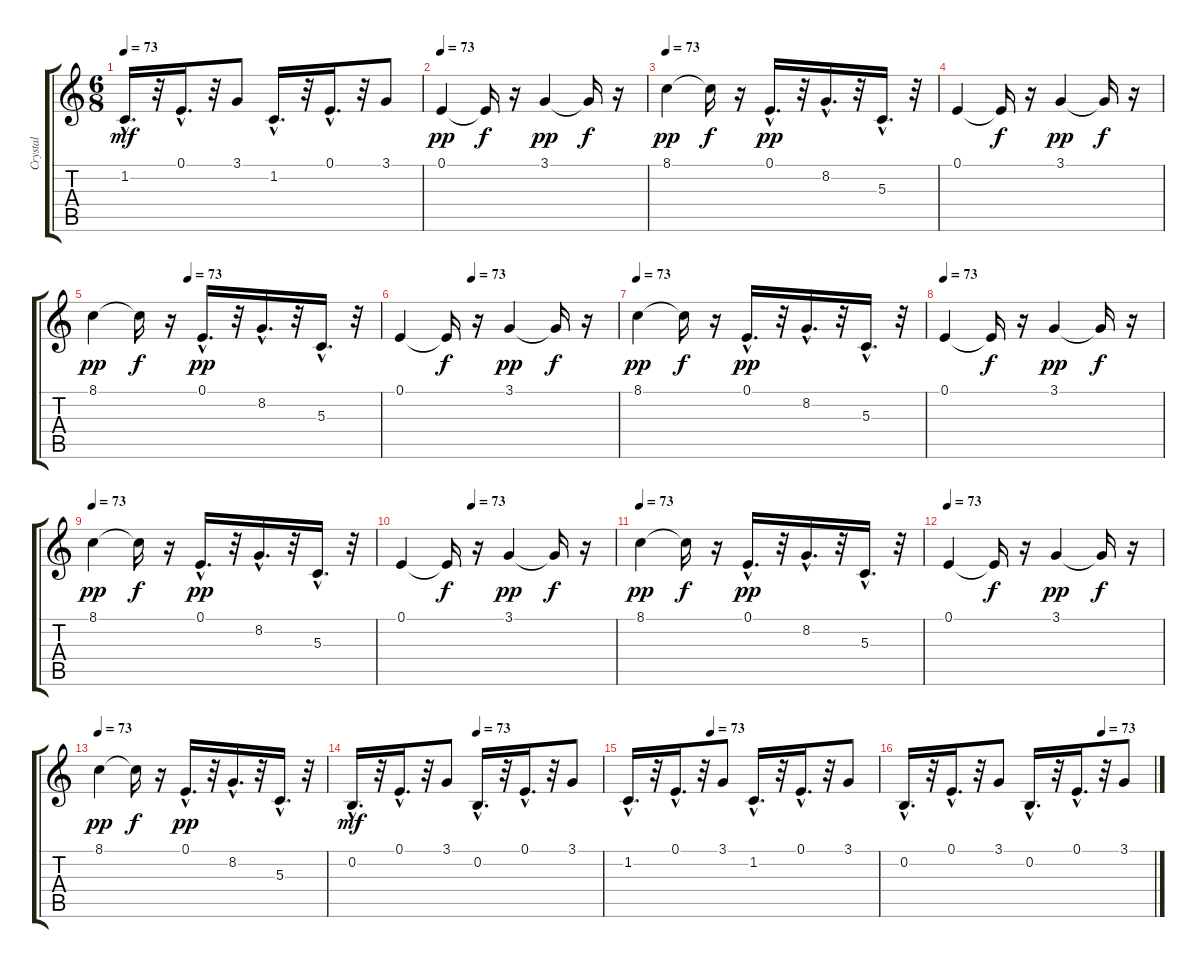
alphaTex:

\track ("Crystal" "Crystal") {instrument fx3crystal}
\staff {score tabs}
\tuning (E4 B3 G3 D3 A2 E2) {hide}
\ts (6 8)
\tempo 73
\clef g2
\ks c
1.2{hac}.16{d dy mf} r.32 0.1{hac}.16{d} r.32 3.1.8 1.2{hac}.16{d} r.32 0.1{hac}.16{d} r.32 3.1.8 |
\tempo 73
0.1.4{dy pp} 0.1{t}.16{dy f} r.16 3.1.4{dy pp} 3.1{t}.16{dy f} r.16 |
\tempo 73
8.1.4{dy pp} 8.1{t}.16{dy f} r.16 0.1{hac}.16{d dy pp} r.32 8.2{hac}.16{d} r.32 5.3{hac}.16{d} r.32 |
0.1.4 0.1{t}.16{dy f} r.16 3.1.4{dy pp} 3.1{t}.16{dy f} r.16 |
\tempo (73 0.3333333333333333)
8.1.4{dy pp} 8.1{t}.16{dy f} r.16 0.1{hac}.16{d dy pp} r.32 8.2{hac}.16{d} r.32 5.3{hac}.16{d} r.32 |
\tempo (73 0.3333333333333333)
0.1.4 0.1{t}.16{dy f} r.16 3.1.4{dy pp} 3.1{t}.16{dy f} r.16 |
\tempo 73
8.1.4{dy pp} 8.1{t}.16{dy f} r.16 0.1{hac}.16{d dy pp} r.32 8.2{hac}.16{d} r.32 5.3{hac}.16{d} r.32 |
\tempo 73
0.1.4 0.1{t}.16{dy f} r.16 3.1.4{dy pp} 3.1{t}.16{dy f} r.16 |
\tempo 73
8.1.4{dy pp} 8.1{t}.16{dy f} r.16 0.1{hac}.16{d dy pp} r.32 8.2{hac}.16{d} r.32 5.3{hac}.16{d} r.32 |
\tempo (73 0.3333333333333333)
0.1.4 0.1{t}.16{dy f} r.16 3.1.4{dy pp} 3.1{t}.16{dy f} r.16 |
\tempo 73
8.1.4{dy pp} 8.1{t}.16{dy f} r.16 0.1{hac}.16{d dy pp} r.32 8.2{hac}.16{d} r.32 5.3{hac}.16{d} r.32 |
\tempo 73
0.1.4 0.1{t}.16{dy f} r.16 3.1.4{dy pp} 3.1{t}.16{dy f} r.16 |
\tempo 73
8.1.4{dy pp} 8.1{t}.16{dy f} r.16 0.1{hac}.16{d dy pp} r.32 8.2{hac}.16{d} r.32 5.3{hac}.16{d} r.32 |
\tempo (73 0.5)
0.2{hac}.16{d dy mf} r.32 0.1{hac}.16{d} r.32 3.1.8 0.2{hac}.16{d} r.32 0.1{hac}.16{d} r.32 3.1.8 |
\tempo (73 0.3333333333333333)
1.2{hac}.16{d} r.32 0.1{hac}.16{d} r.32 3.1.8 1.2{hac}.16{d} r.32 0.1{hac}.16{d} r.32 3.1.8 |
\tempo (73 0.7916666666666666)
0.2{hac}.16{d} r.32 0.1{hac}.16{d} r.32 3.1.8 0.2{hac}.16{d} r.32 0.1{hac}.16{d} r.32 3.1.8
